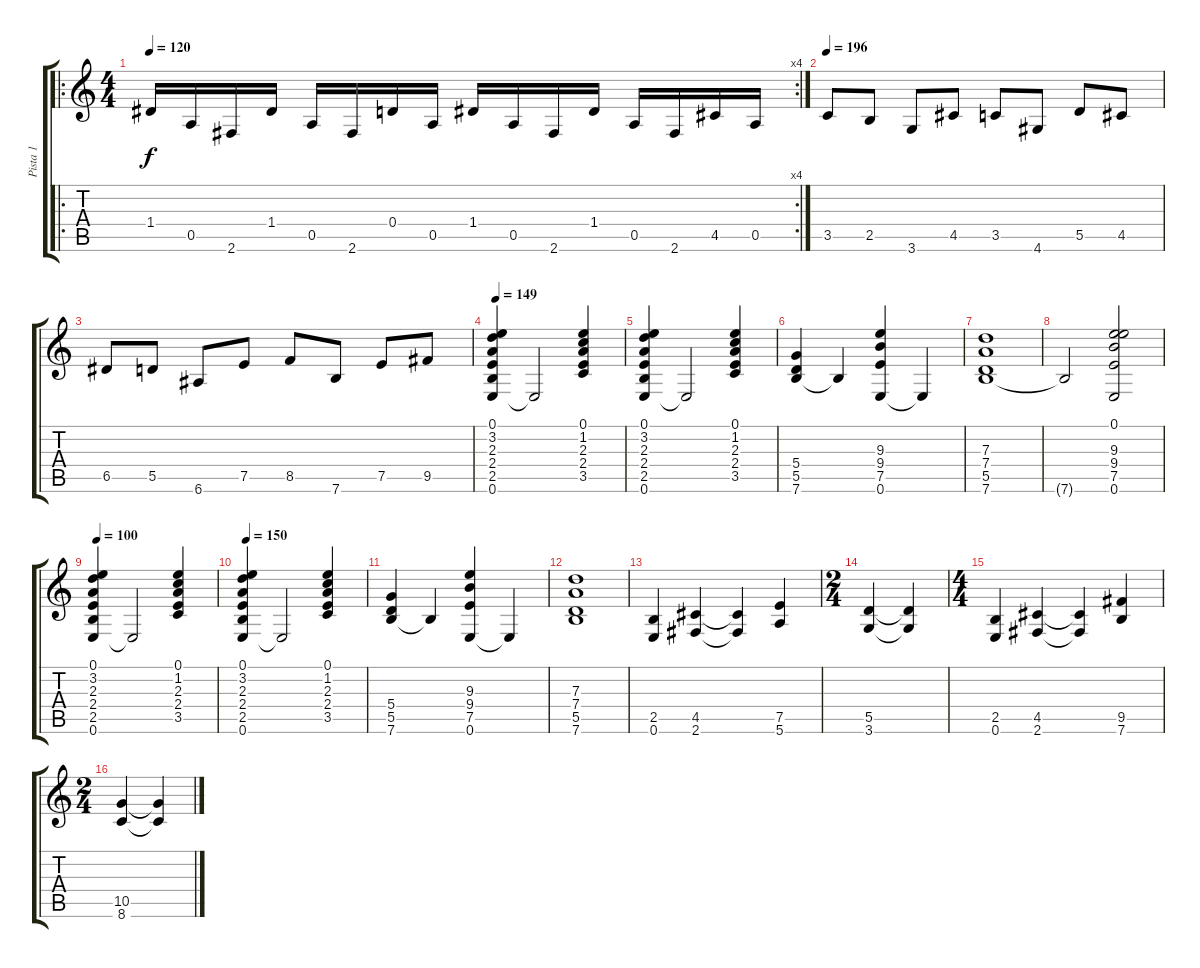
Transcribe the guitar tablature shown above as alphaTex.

\track ("Pista 1" "Pista 1") {instrument distortionguitar}
\staff {score tabs}
\tuning (E4 B3 G3 D3 A2 E2) {hide}
\ro
\rc 4
\ts (4 4)
\tempo 120
\clef g2
\ks c
1.4.16{dy f} 0.5.16 2.6.16 1.4.16 0.5.16 2.6.16 0.4.16 0.5.16 1.4.16 0.5.16 2.6.16 1.4.16 0.5.16 2.6.16 4.5.16 0.5.16 |
\tempo 196
3.5.8 2.5.8 3.6.8 4.5.8 3.5.8 4.6.8 5.5.8 4.5.8 |
6.5.8 5.5.8 6.6.8 7.5.8 8.5.8 7.6.8 7.5.8 9.5.8 |
\tempo 149
(0.1 3.2 2.3 2.4 2.5 0.6).4{volume 6 instrument electricguitarclean} 0.6{t}.2 (0.1 1.2 2.3 2.4 3.5).4 |
(0.1 3.2 2.3 2.4 2.5 0.6).4 0.6{t}.2 (0.1 1.2 2.3 2.4 3.5).4 |
(5.4 5.5 7.6).4 7.6{t}.4 (9.3 9.4 7.5 0.6).4 0.6{t}.4 |
(7.3 7.4 5.5 7.6).1 |
7.6{t}.2 (0.1 9.3 9.4 7.5 0.6).2 |
\tempo 100
(0.1 3.2 2.3 2.4 2.5 0.6).4 0.6{t}.2 (0.1 1.2 2.3 2.4 3.5).4 |
\tempo 150
(0.1 3.2 2.3 2.4 2.5 0.6).4 0.6{t}.2 (0.1 1.2 2.3 2.4 3.5).4 |
(5.4 5.5 7.6).4 7.6{t}.4 (9.3 9.4 7.5 0.6).4 0.6{t}.4 |
(7.3 7.4 5.5 7.6).1 |
(2.5 0.6).4{volume 16 instrument distortionguitar} (4.5 2.6).4 (4.5{t} 2.6{t}).4 (7.5 5.6).4 |
\ts (2 4)
(5.5 3.6).4 (5.5{t} 3.6{t}).4 |
\ts (4 4)
(2.5 0.6).4 (4.5 2.6).4 (4.5{t} 2.6{t}).4 (9.5 7.6).4 |
\ts (2 4)
(10.5 8.6).4 (10.5{t} 8.6{t}).4
